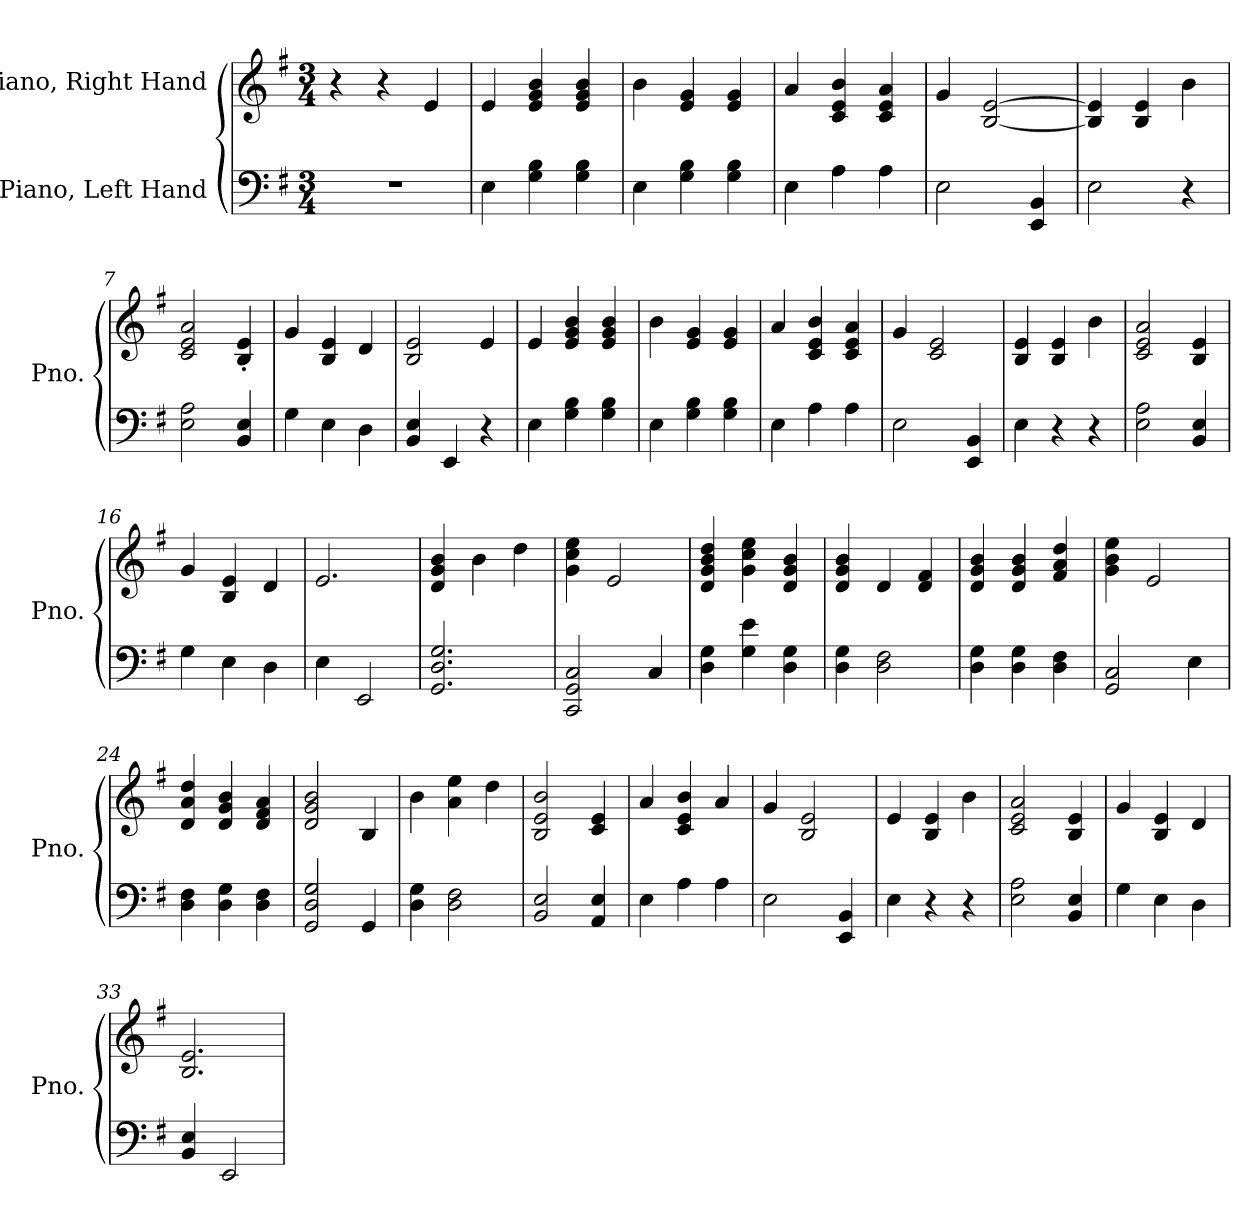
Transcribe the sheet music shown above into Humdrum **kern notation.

**kern	**kern
*part2	*part1
*staff2	*staff1
*I"Piano, Left Hand	*I"Piano, Right Hand
*I'Pno.	*I'Pno.
*clefF4	*clefG2
*k[f#]	*k[f#]
*M3/4	*M3/4
*MM100	*MM100
=1	=1
2.r	4r
.	4r
.	4e/
=2	=2
4E\	4e/
4G\ 4B\	4e/ 4g/ 4b/
4G\ 4B\	4e/ 4g/ 4b/
=3	=3
4E\	4b\
4G\ 4B\	4e/ 4g/
4G\ 4B\	4e/ 4g/
=4	=4
4E\	4a/
4A\	4c/ 4e/ 4b/
4A\	4c/ 4e/ 4a/
=5	=5
2E\	4g/
.	[2B/ [2e/
4EE/ 4BB/	.
=6	=6
2E\	4B/] 4e/]
.	4B/ 4e/
4r	4b\
=7	=7
2E\ 2A\	2c/ 2e/ 2a/
4BB/ 4E/	4B/' 4e/'
=8	=8
4G\	4g/
4E\	4B/ 4e/
4D\	4d/
!!LO:LB:g=z
=9	=9
4BB/ 4E/	2B/ 2e/
4EE/	.
4r	4e/
=10	=10
4E\	4e/
4G\ 4B\	4e/ 4g/ 4b/
4G\ 4B\	4e/ 4g/ 4b/
=11	=11
4E\	4b\
4G\ 4B\	4e/ 4g/
4G\ 4B\	4e/ 4g/
=12	=12
4E\	4a/
4A\	4c/ 4e/ 4b/
4A\	4c/ 4e/ 4a/
=13	=13
2E\	4g/
.	2c/ 2e/
4EE/ 4BB/	.
=14	=14
4E\	4B/ 4e/
4r	4B/ 4e/
4r	4b\
=15	=15
2E\ 2A\	2c/ 2e/ 2a/
4BB/ 4E/	4B/ 4e/
=16	=16
4G\	4g/
4E\	4B/ 4e/
4D\	4d/
=17	=17
4E\	2.e/
2EE/	.
=18	=18
2.GG/ 2.D/ 2.G/	4d/ 4g/ 4b/
.	4b\
.	4dd\
!!LO:LB:g=z
=19	=19
2CC/ 2GG/ 2C/	4g\ 4cc\ 4ee\
.	2e/
4C/	.
=20	=20
4D\ 4G\	4d/ 4g/ 4b/ 4dd/
4G\ 4e\	4g\ 4cc\ 4ee\
4D\ 4G\	4d/ 4g/ 4b/
=21	=21
4D\ 4G\	4d/ 4g/ 4b/
2D\ 2F#\	4d/
.	4d/ 4f#/
=22	=22
4D\ 4G\	4d/ 4g/ 4b/
4D\ 4G\	4d/ 4g/ 4b/
4D\ 4F#\	4f#/ 4a/ 4dd/
=23	=23
2GG/ 2C/	4g\ 4b\ 4ee\
.	2e/
4E\	.
=24	=24
4D\ 4F#\	4d/ 4a/ 4dd/
4D\ 4G\	4d/ 4g/ 4b/
4D\ 4F#\	4d/ 4f#/ 4a/
=25	=25
2GG/ 2D/ 2G/	2d/ 2g/ 2b/
4GG/	4B/
=26	=26
4D\ 4G\	4b\
2D\ 2F#\	4a\ 4ee\
.	4dd\
=27	=27
2BB/ 2E/	2B/ 2e/ 2b/
4AA/ 4E/	4c/ 4e/
=28	=28
4E\	4a/
4A\	4c/ 4e/ 4b/
4A\	4a/
=29	=29
2E\	4g/
.	2B/ 2e/
4EE/ 4BB/	.
!!LO:LB:g=z
=30	=30
4E\	4e/
4r	4B/ 4e/
4r	4b\
=31	=31
2E\ 2A\	2c/ 2e/ 2a/
4BB/ 4E/	4B/ 4e/
=32	=32
4G\	4g/
4E\	4B/ 4e/
4D\	4d/
=33	=33
4BB/ 4E/	2.B/ 2.e/
2EE/	.
=	=
*-	*-
